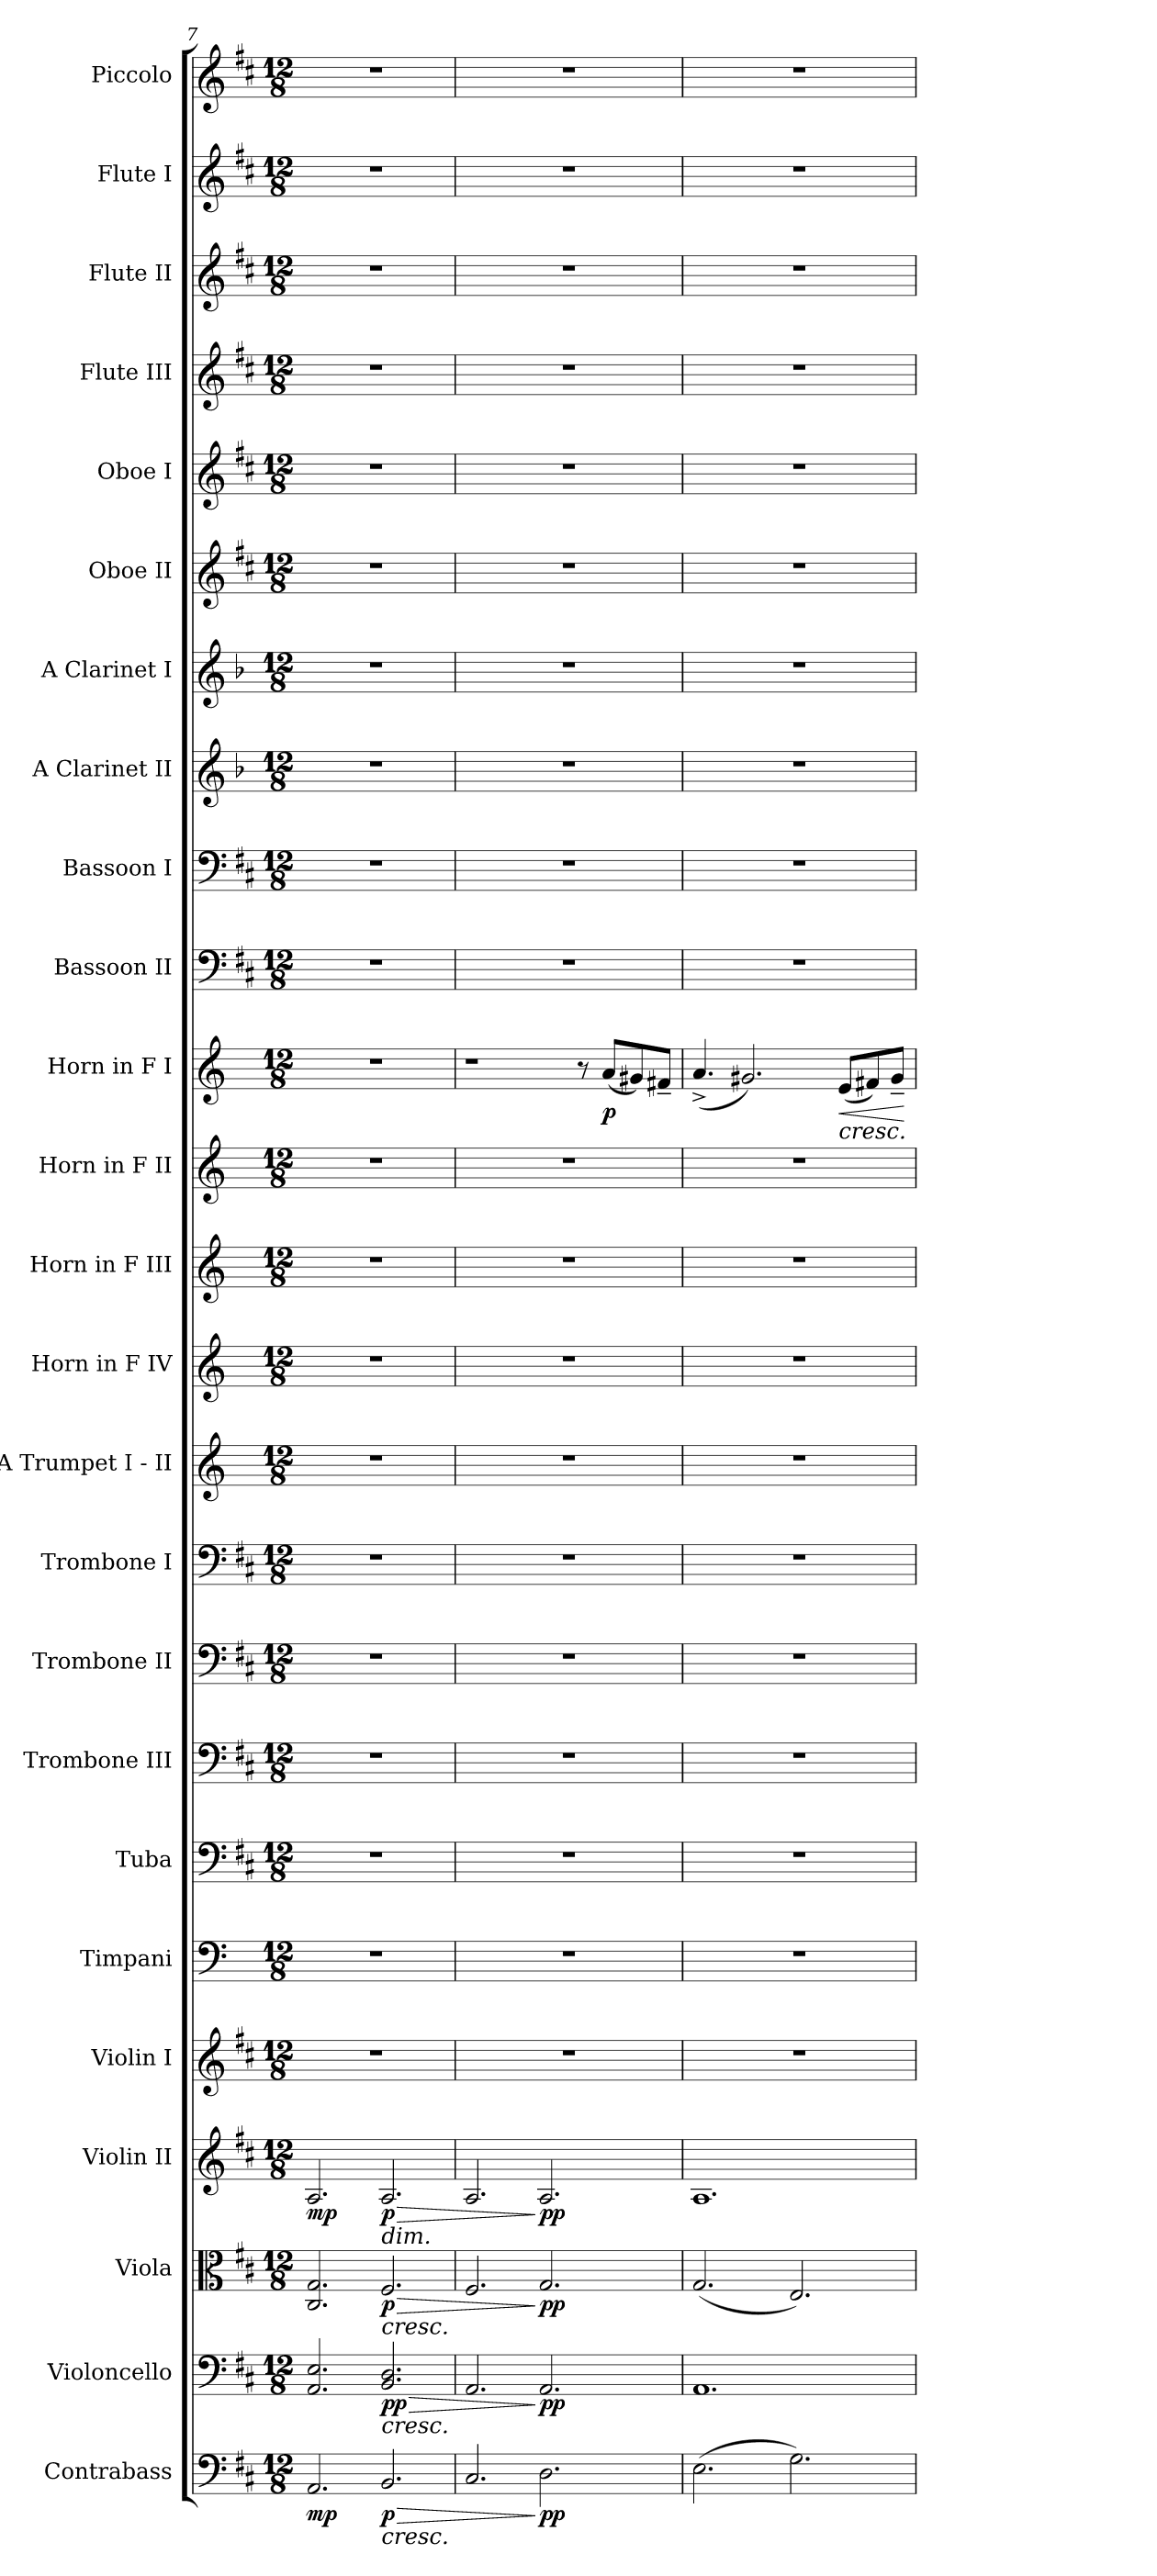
**kern	**dynam	**kern	**dynam	**kern	**dynam	**kern	**dynam	**kern	**kern	**kern	**kern	**kern	**kern	**kern	**kern	**kern	**kern	**kern	**dynam	**kern	**kern	**kern	**kern	**kern	**kern	**kern	**kern	**kern	**kern
*part25	*part25	*part24	*part24	*part23	*part23	*part22	*part22	*part21	*part20	*part19	*part18	*part17	*part16	*part15	*part14	*part13	*part12	*part11	*part11	*part10	*part9	*part8	*part7	*part6	*part5	*part4	*part3	*part2	*part1
*staff25	*staff25	*staff24	*staff24	*staff23	*staff23	*staff22	*staff22	*staff21	*staff20	*staff19	*staff18	*staff17	*staff16	*staff15	*staff14	*staff13	*staff12	*staff11	*staff11	*staff10	*staff9	*staff8	*staff7	*staff6	*staff5	*staff4	*staff3	*staff2	*staff1
*I"Contrabass	*	*I"Violoncello	*	*I"Viola	*	*I"Violin II	*	*I"Violin I	*I"Timpani	*I"Tuba	*I"Trombone III	*I"Trombone II	*I"Trombone I	*I"A Trumpet I - II	*I"Horn in F IV	*I"Horn in F III	*I"Horn in F II	*I"Horn in F I	*	*I"Bassoon II	*I"Bassoon I	*I"A Clarinet II	*I"A Clarinet I	*I"Oboe II	*I"Oboe I	*I"Flute III	*I"Flute II	*I"Flute I	*I"Piccolo
*I'Cb.	*	*I'Vc.	*	*I'Vla.	*	*I'Vln. II	*	*I'Vln. I	*I'Timp.	*I'Tba.	*I'Tbn. III	*I'Tbn. II	*I'Tbn. I	*I'A Tpt. I - II	*	*	*	*	*	*I'Bsn. II	*I'Bsn. I	*I'A Cl. II	*I'A Cl. I	*I'Ob. II	*I'Ob. I	*I'Fl. III	*I'Fl. II	*I'Fl. I	*I'Picc.
*clefF4	*	*clefF4	*	*clefC3	*	*clefG2	*	*clefG2	*clefF4	*clefF4	*clefF4	*clefF4	*clefF4	*clefG2	*clefG2	*clefG2	*clefG2	*clefG2	*	*clefF4	*clefF4	*clefG2	*clefG2	*clefG2	*clefG2	*clefG2	*clefG2	*clefG2	*clefG2
*ITrd7c12	*	*	*	*	*	*	*	*	*	*	*	*	*	*ITrd2c3	*ITrd4c7	*ITrd4c7	*ITrd4c7	*ITrd4c7	*	*	*	*ITrd2c3	*ITrd2c3	*	*	*	*	*	*ITrd-7c-12
*k[f#c#]	*	*k[f#c#]	*	*k[f#c#]	*	*k[f#c#]	*	*k[f#c#]	*k[]	*k[f#c#]	*k[f#c#]	*k[f#c#]	*k[f#c#]	*k[f#c#g#]	*k[b-]	*k[b-]	*k[b-]	*k[b-]	*	*k[f#c#]	*k[f#c#]	*k[f#c#]	*k[f#c#]	*k[f#c#]	*k[f#c#]	*k[f#c#]	*k[f#c#]	*k[f#c#]	*k[f#c#]
*M12/8	*	*M12/8	*	*M12/8	*	*M12/8	*	*M12/8	*M12/8	*M12/8	*M12/8	*M12/8	*M12/8	*M12/8	*M12/8	*M12/8	*M12/8	*M12/8	*	*M12/8	*M12/8	*M12/8	*M12/8	*M12/8	*M12/8	*M12/8	*M12/8	*M12/8	*M12/8
=7	=7	=7	=7	=7	=7	=7	=7	=7	=7	=7	=7	=7	=7	=7	=7	=7	=7	=7	=7	=7	=7	=7	=7	=7	=7	=7	=7	=7	=7
!	!LO:DY:b	!	!LO:DY:b	!	!	!	!	!	!	!	!	!	!	!	!	!	!	!	!	!	!	!	!	!	!	!	!	!	!
!	!	!	!LO:DY:n=1:b	!	!LO:DY:b	!	!	!	!	!	!	!	!	!	!	!	!	!	!	!	!	!	!	!	!	!	!	!	!
!	!	!	!	!	!LO:DY:n=1:b	!	!LO:DY:b	!	!	!	!	!	!	!	!	!	!	!	!	!	!	!	!	!	!	!	!	!	!
2.AAA/	mp	2.AA/ 2.E/	mp mp	2.C#/ 2.G/	mp mp	2.A/	mp	1.r	1.r	1.r	1.r	1.r	1.r	1.r	1.r	1.r	1.r	1.r	.	1.r	1.r	1.r	1.r	1.r	1.r	1.r	1.r	1.r	1.r
!	!	!	!	!	!	!LO:TX:b:i:t=dim.	!	!	!	!	!	!	!	!	!	!	!	!	!	!	!	!	!	!	!	!	!	!	!
!	!	!	!	!LO:TX:b:i:t=cresc.	!	!	!	!	!	!	!	!	!	!	!	!	!	!	!	!	!	!	!	!	!	!	!	!	!
!	!	!LO:TX:b:i:t=cresc.	!	!	!	!	!	!	!	!	!	!	!	!	!	!	!	!	!	!	!	!	!	!	!	!	!	!	!
!LO:TX:b:i:t=cresc.	!	!	!	!	!	!	!	!	!	!	!	!	!	!	!	!	!	!	!	!	!	!	!	!	!	!	!	!	!
!	!LO:HP:b	!	!LO:HP:b	!	!LO:HP:b	!	!LO:HP:b	!	!	!	!	!	!	!	!	!	!	!	!	!	!	!	!	!	!	!	!	!	!
!	!LO:DY:n=1:b	!	!LO:DY:n=2:b	!	!	!	!	!	!	!	!	!	!	!	!	!	!	!	!	!	!	!	!	!	!	!	!	!	!
!	!	!	!LO:DY:n=3:b	!	!LO:DY:n=2:b	!	!LO:DY:n=1:b	!	!	!	!	!	!	!	!	!	!	!	!	!	!	!	!	!	!	!	!	!	!
2.BBB/	> p	2.BB/ 2.D/	> p p	2.F#/	> p	2.A/	> p	.	.	.	.	.	.	.	.	.	.	.	.	.	.	.	.	.	.	.	.	.	.
=8	=8	=8	=8	=8	=8	=8	=8	=8	=8	=8	=8	=8	=8	=8	=8	=8	=8	=8	=8	=8	=8	=8	=8	=8	=8	=8	=8	=8	=8
2.CC#/	.	2.AA/	.	2.F#/	.	2.A/	.	1.r	1.r	1.r	1.r	1.r	1.r	1.r	1.r	1.r	1.r	1r	.	1.r	1.r	1.r	1.r	1.r	1.r	1.r	1.r	1.r	1.r
!	!LO:DY:n=1:b	!	!LO:DY:n=1:b	!	!LO:DY:n=1:b	!	!LO:DY:n=1:b	!	!	!	!	!	!	!	!	!	!	!	!	!	!	!	!	!	!	!	!	!	!
2.DD\	] pp	2.AA/	] pp	2.G/	] pp	2.A/	] pp	.	.	.	.	.	.	.	.	.	.	.	.	.	.	.	.	.	.	.	.	.	.
.	.	.	.	.	.	.	.	.	.	.	.	.	.	.	.	.	.	8r	.	.	.	.	.	.	.	.	.	.	.
!	!	!	!	!	!	!	!	!	!	!	!	!	!	!	!	!	!	!	!LO:DY:b	!	!	!	!	!	!	!	!	!	!
.	.	.	.	.	.	.	.	.	.	.	.	.	.	.	.	.	.	(<8d/L	p	.	.	.	.	.	.	.	.	.	.
.	.	.	.	.	.	.	.	.	.	.	.	.	.	.	.	.	.	8c#X/)	.	.	.	.	.	.	.	.	.	.	.
.	.	.	.	.	.	.	.	.	.	.	.	.	.	.	.	.	.	8Bn~/J	.	.	.	.	.	.	.	.	.	.	.
=9	=9	=9	=9	=9	=9	=9	=9	=9	=9	=9	=9	=9	=9	=9	=9	=9	=9	=9	=9	=9	=9	=9	=9	=9	=9	=9	=9	=9	=9
(>2.EE\	.	1.AA	.	(<2.G/	.	1.A	.	1.r	1.r	1.r	1.r	1.r	1.r	1.r	1.r	1.r	1.r	(<4.d^/	.	1.r	1.r	1.r	1.r	1.r	1.r	1.r	1.r	1.r	1.r
.	.	.	.	.	.	.	.	.	.	.	.	.	.	.	.	.	.	2.c#X/)	.	.	.	.	.	.	.	.	.	.	.
2.GG\)	.	.	.	2.E/)	.	.	.	.	.	.	.	.	.	.	.	.	.	.	.	.	.	.	.	.	.	.	.	.	.
!	!	!	!	!	!	!	!	!	!	!	!	!	!	!	!	!	!	!LO:TX:b:i:t=cresc.	!	!	!	!	!	!	!	!	!	!	!
!	!	!	!	!	!	!	!	!	!	!	!	!	!	!	!	!	!	!	!LO:HP:b	!	!	!	!	!	!	!	!	!	!
.	.	.	.	.	.	.	.	.	.	.	.	.	.	.	.	.	.	(<8A/L	<	.	.	.	.	.	.	.	.	.	.
.	.	.	.	.	.	.	.	.	.	.	.	.	.	.	.	.	.	8Bn/)	.	.	.	.	.	.	.	.	.	.	.
.	.	.	.	.	.	.	.	.	.	.	.	.	.	.	.	.	.	8c#~/J	.	.	.	.	.	.	.	.	.	.	.
.	.	.	.	.	.	.	.	.	.	.	.	.	.	.	.	.	.	.	[	.	.	.	.	.	.	.	.	.	.
=	=	=	=	=	=	=	=	=	=	=	=	=	=	=	=	=	=	=	=	=	=	=	=	=	=	=	=	=	=
*-	*-	*-	*-	*-	*-	*-	*-	*-	*-	*-	*-	*-	*-	*-	*-	*-	*-	*-	*-	*-	*-	*-	*-	*-	*-	*-	*-	*-	*-
